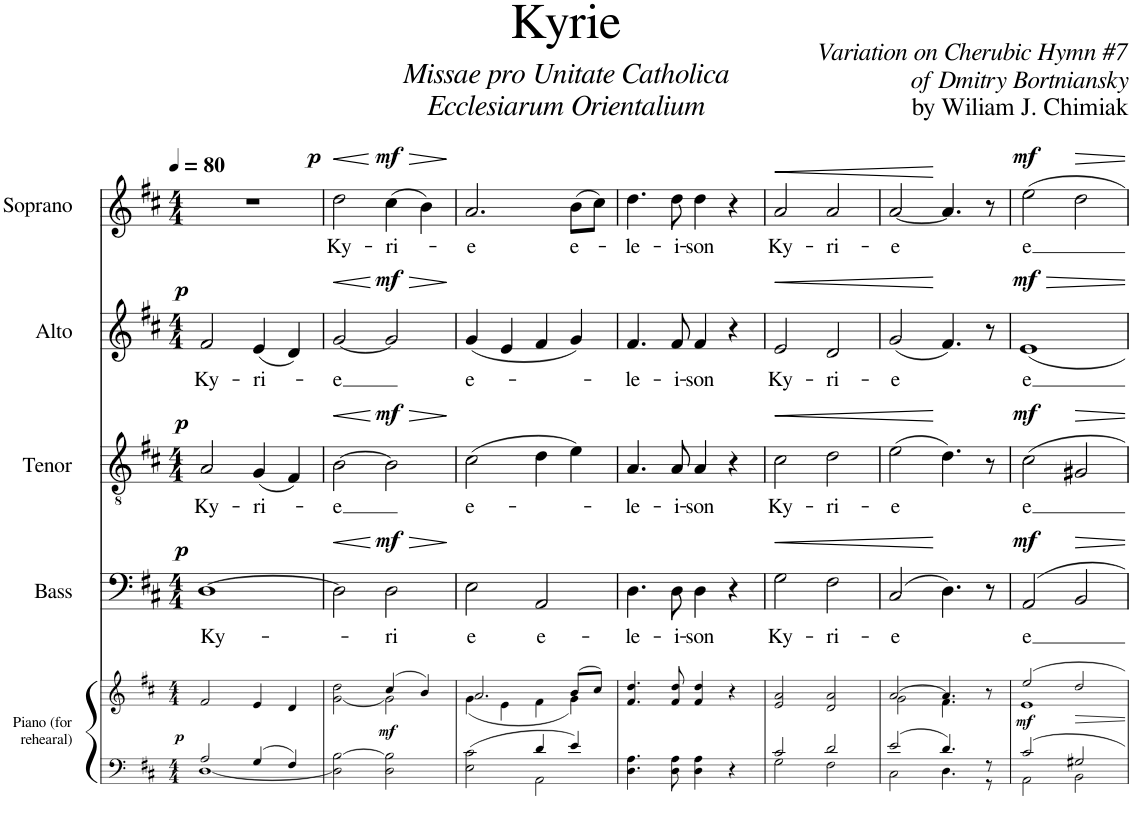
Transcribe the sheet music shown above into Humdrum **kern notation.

**kern	**kern	**dynam	**kern	**text	**dynam	**kern	**text	**dynam	**kern	**text	**dynam	**kern	**text	**dynam
*part5	*part5	*part5	*part4	*part4	*part4	*part3	*part3	*part3	*part2	*part2	*part2	*part1	*part1	*part1
*staff6	*staff5	*staff5/6	*staff4	*staff4	*staff4	*staff3	*staff3	*staff3	*staff2	*staff2	*staff2	*staff1	*staff1	*staff1
*I"Piano (for rehearal)	*	*	*I"Bass	*	*	*I"Tenor	*	*	*I"Alto	*	*	*I"Soprano	*	*
*I'Pno.	*	*	*I'B.	*	*	*I'T.	*	*	*I'A.	*	*	*I'S.	*	*
*stria5	*stria5	*	*	*	*	*	*	*	*	*	*	*	*	*
*clefF4	*clefG2	*	*clefF4	*	*	*clefGv2	*	*	*clefG2	*	*	*clefG2	*	*
*k[f#c#]	*k[f#c#]	*	*k[f#c#]	*	*	*k[f#c#]	*	*	*k[f#c#]	*	*	*k[f#c#]	*	*
*M4/4	*M4/4	*	*M4/4	*	*	*M4/4	*	*	*M4/4	*	*	*M4/4	*	*
*MM80	*MM80	*	*MM80	*	*	*MM80	*	*	*MM80	*	*	*MM80	*	*
=1	=1	=1	=1	=1	=1	=1	=1	=1	=1	=1	=1	=1	=1	=1
*^	*	*	*	*	*	*	*	*	*	*	*	*	*	*
!	!	!	!LO:DY:a=2	!	!LO:LY:b	!LO:DY:a	!	!LO:LY:b	!LO:DY:a	!	!LO:LY:b	!LO:DY:a	!	!	!
2A/	[1D	2f#/	p	[1D	Ky-	p	2A/	Ky-	p	2f#/	Ky-	p	1r	.	.
!	!	!	!	!	!	!	!	!LO:LY:b	!	!	!LO:LY:b	!	!	!	!
4G/	.	4e/	.	.	.	.	(4G/	-ri-	.	(4e/	-ri-	.	.	.	.
4F#/	.	4d/	.	.	.	.	4F#/)	.	.	4d/)	.	.	.	.	.
*v	*v	*	*	*	*	*	*	*	*	*	*	*	*	*	*
=2	=2	=2	=2	=2	=2	=2	=2	=2	=2	=2	=2	=2	=2	=2
*	*^	*	*	*	*	*	*	*	*	*	*	*	*	*
!	!	!	!	!	!	!LO:HP:b	!	!LO:LY:b	!LO:HP:b	!	!LO:LY:b	!LO:HP:b	!	!LO:LY:b	!LO:HP:b
!	!	!	!	!	!	!	!	!	!	!	!	!	!	!	!LO:DY:n=1:a
2D\] [2B\	[2g\ 2dd\	2ryy	.	2D\]	.	<	[2B\	-e	<	[2g/	-e	<	2dd\	Ky-	< p
!	!	!	!LO:DY:a=2	!	!LO:LY:b	!LO:HP:n=1:b	!	!	!LO:HP:n=1:b	!	!	!LO:HP:n=1:b	!	!LO:LY:b	!LO:HP:n=1:b
!	!	!	!	!	!	!LO:DY:n=1:a	!	!	!LO:DY:n=1:a	!	!	!LO:DY:n=1:a	!	!	!LO:DY:n=2:a
2D\ 2B\]	(4cc#/	2g\]	mf	2D\	ri	[ > mf	2B\]	.	[ > mf	2g/]	.	[ > mf	(4cc#\	-ri-	[ > mf
.	4b/)	.	.	.	.	.	.	.	.	.	.	.	4b\)	.	.
*	*v	*v	*	*	*	*	*	*	*	*	*	*	*	*	*
.	.	.	.	.	]	.	.	]	.	.	]	.	.	]
=3	=3	=3	=3	=3	=3	=3	=3	=3	=3	=3	=3	=3	=3	=3
*^	*^	*	*	*	*	*	*	*	*	*	*	*	*	*
!	!	!	!	!	!	!LO:LY:b	!	!	!LO:LY:b	!	!	!LO:LY:b	!	!	!LO:LY:b	!
2E\ 2c#\	2ryy	2.a/	(4g\	.	2E\	e	.	(2c#\	e-	.	(4g/	e-	.	2.a/	-e	.
.	.	.	4e\	.	.	.	.	.	.	.	4e/	.	.	.	.	.
!	!	!	!	!	!	!LO:LY:b	!	!	!	!	!	!	!	!	!	!
4d/	2AA\	.	4f#\	.	2AA/	e-	.	4d\	.	.	4f#/	.	.	.	.	.
!	!	!	!	!	!	!	!	!	!	!	!	!	!	!	!LO:LY:b	!
4e/	.	(8b/L	4g\)	.	.	.	.	4e\)	.	.	4g/)	.	.	(8b\L	e-	.
.	.	8cc#/J)	.	.	.	.	.	.	.	.	.	.	.	8cc#\J)	.	.
*v	*v	*	*	*	*	*	*	*	*	*	*	*	*	*	*	*
*	*v	*v	*	*	*	*	*	*	*	*	*	*	*	*	*
=4	=4	=4	=4	=4	=4	=4	=4	=4	=4	=4	=4	=4	=4	=4
!	!	!	!	!LO:LY:b	!	!	!LO:LY:b	!	!	!LO:LY:b	!	!	!LO:LY:b	!
4.D\ 4.A\	4.f#/ 4.dd/	.	4.D\	-le-	.	4.A/	-le-	.	4.f#/	-le-	.	4.dd\	-le-	.
!	!	!	!	!LO:LY:b	!	!	!LO:LY:b	!	!	!LO:LY:b	!	!	!LO:LY:b	!
8D\ 8A\	8f#/ 8dd/	.	8D\	-i-	.	8A/	-i-	.	8f#/	-i-	.	8dd\	-i-	.
!	!	!	!	!LO:LY:b	!	!	!LO:LY:b	!	!	!LO:LY:b	!	!	!LO:LY:b	!
4D\ 4A\	4f#/ 4dd/	.	4D\	-son	.	4A/	-son	.	4f#/	-son	.	4dd\	-son	.
4r	4r	.	4r	.	.	4r	.	.	4r	.	.	4r	.	.
=5	=5	=5	=5	=5	=5	=5	=5	=5	=5	=5	=5	=5	=5	=5
*^	*	*	*	*	*	*	*	*	*	*	*	*	*	*
!	!	!	!	!	!LO:LY:b	!LO:HP:b	!	!LO:LY:b	!LO:HP:b	!	!LO:LY:b	!LO:HP:b	!	!LO:LY:b	!LO:HP:b
2c#/	2G\	2e/ 2a/	.	2G\	Ky-	<	2c#\	Ky-	<	2e/	Ky-	<	2a/	Ky-	<
!	!	!	!	!	!LO:LY:b	!	!	!LO:LY:b	!	!	!LO:LY:b	!	!	!LO:LY:b	!
2d/	2F#\	2d/ 2a/	.	2F#\	-ri-	.	2d\	-ri-	.	2d/	-ri-	.	2a/	-ri-	.
=6	=6	=6	=6	=6	=6	=6	=6	=6	=6	=6	=6	=6	=6	=6	=6
*	*	*^	*	*	*	*	*	*	*	*	*	*	*	*	*
!	!	!	!	!	!	!LO:LY:b	!	!	!LO:LY:b	!	!	!LO:LY:b	!	!	!LO:LY:b	!
2e/	2C#\	[2a/	2g\	.	(2C#/	-e	.	(2e\	-e	.	(2g/	-e	.	[2a/	-e	.
4.d/	4.D\	4.a/]	4.f#\	.	4.D\)	.	[	4.d\)	.	[	4.f#/)	.	[	4.a/]	.	[
8r	8r	8r	8ryy	.	8r	.	.	8r	.	.	8r	.	.	8r	.	.
=7	=7	=7	=7	=7	=7	=7	=7	=7	=7	=7	=7	=7	=7	=7	=7	=7
!	!	!	!	!LO:DY:a=2	!	!LO:LY:b	!LO:DY:a	!	!LO:LY:b	!LO:DY:a	!	!LO:LY:b	!LO:DY:a	!	!LO:LY:b	!LO:DY:a
2c#/	2AA\	2ee/	1e	mf	2AA/	e	mf	2c#\	e	mf	1e	-e	mf	2ee\	e	mf
2G#X/	2BB\	2dd/	.	.	2BB/	.	.	2G#X/	.	.	.	.	.	2dd\	.	.
*v	*v	*	*	*	*	*	*	*	*	*	*	*	*	*	*	*
*	*v	*v	*	*	*	*	*	*	*	*	*	*	*	*	*
=	=	=	=	=	=	=	=	=	=	=	=	=	=	=
*-	*-	*-	*-	*-	*-	*-	*-	*-	*-	*-	*-	*-	*-	*-
